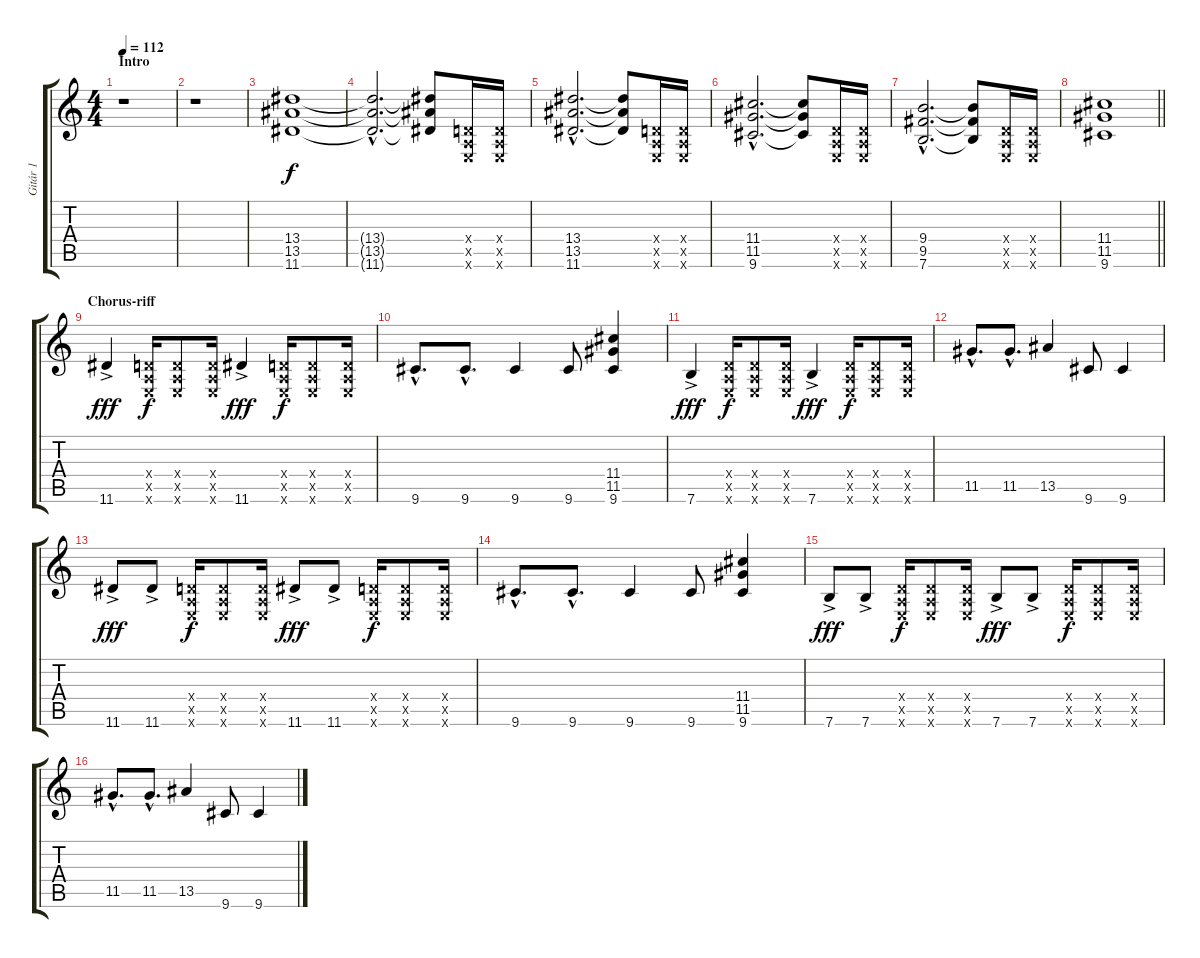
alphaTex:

\track ("Gitár 1" "Gitár 1") {instrument distortionguitar}
\staff {score tabs}
\tuning (E4 B3 G3 D3 A2 E2) {hide}
\ts (4 4)
\section ("" "Intro")
\tempo 112
\clef g2
\ks c
r.1{dy f instrument distortionguitar} |
r.1 |
(13.4 13.5 11.6).1 |
(13.4{hac t} 13.5{hac t} 11.6{hac t}).2{d} (13.4{t} 13.5{t} 11.6{t}).8 (0.4{x} 0.5{x} 0.6{x}).16 (0.4{x} 0.5{x} 0.6{x}).16 |
(13.4{hac} 13.5{hac} 11.6{hac}).2{d} (13.4{t} 13.5{t} 11.6{t}).8 (0.4{x} 0.5{x} 0.6{x}).16 (0.4{x} 0.5{x} 0.6{x}).16 |
(11.4{hac} 11.5{hac} 9.6{hac}).2{d} (11.4{t} 11.5{t} 9.6{t}).8 (0.4{x} 0.5{x} 0.6{x}).16 (0.4{x} 0.5{x} 0.6{x}).16 |
(9.4{hac} 9.5{hac} 7.6{hac}).2{d} (9.4{t} 9.5{t} 7.6{t}).8 (0.4{x} 0.5{x} 0.6{x}).16 (0.4{x} 0.5{x} 0.6{x}).16 |
\barLineRight lightlight
(11.4 11.5 9.6).1 |
\section ("" "Chorus-riff")
11.6{ac}.4{dy fff} (0.4{x} 0.5{x} 0.6{x}).16{dy f} (0.4{x} 0.5{x} 0.6{x}).8 (0.4{x} 0.5{x} 0.6{x}).16 11.6{ac}.4{dy fff} (0.4{x} 0.5{x} 0.6{x}).16{dy f} (0.4{x} 0.5{x} 0.6{x}).8 (0.4{x} 0.5{x} 0.6{x}).16 |
9.6{hac}.8{d} 9.6{hac}.8{d} 9.6.4 9.6.8 (11.4 11.5 9.6).4 |
7.6{ac}.4{dy fff} (0.4{x} 0.5{x} 0.6{x}).16{dy f} (0.4{x} 0.5{x} 0.6{x}).8 (0.4{x} 0.5{x} 0.6{x}).16 7.6{ac}.4{dy fff} (0.4{x} 0.5{x} 0.6{x}).16{dy f} (0.4{x} 0.5{x} 0.6{x}).8 (0.4{x} 0.5{x} 0.6{x}).16 |
11.5{hac}.8{d} 11.5{hac}.8{d} 13.5.4 9.6.8 9.6.4 |
11.6{ac}.8{dy fff} 11.6{ac}.8 (0.4{x} 0.5{x} 0.6{x}).16{dy f} (0.4{x} 0.5{x} 0.6{x}).8 (0.4{x} 0.5{x} 0.6{x}).16 11.6{ac}.8{dy fff} 11.6{ac}.8 (0.4{x} 0.5{x} 0.6{x}).16{dy f} (0.4{x} 0.5{x} 0.6{x}).8 (0.4{x} 0.5{x} 0.6{x}).16 |
9.6{hac}.8{d} 9.6{hac}.8{d} 9.6.4 9.6.8 (11.4 11.5 9.6).4 |
7.6{ac}.8{dy fff} 7.6{ac}.8 (0.4{x} 0.5{x} 0.6{x}).16{dy f} (0.4{x} 0.5{x} 0.6{x}).8 (0.4{x} 0.5{x} 0.6{x}).16 7.6{ac}.8{dy fff} 7.6{ac}.8 (0.4{x} 0.5{x} 0.6{x}).16{dy f} (0.4{x} 0.5{x} 0.6{x}).8 (0.4{x} 0.5{x} 0.6{x}).16 |
11.5{hac}.8{d} 11.5{hac}.8{d} 13.5.4 9.6.8 9.6.4
